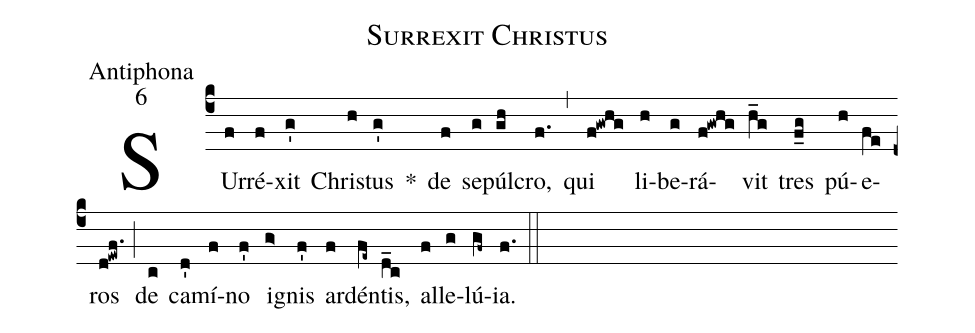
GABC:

name:Surrexit Christus;
office-part:Antiphona;
mode:6;
%%
(c4)
SUr(f)ré(f)xit(g') Chri(h)stus(g') *()
de(f) se(g)púl(gh)cro,(f.) (,)
qui(f!gwhg) li(h)be(g)rá(f!gwhg)vit(h_g) tres(f_g) pú(h)e(fe)ros(d!ewf.) (;)
de(c) ca(d')mí(f)no(f') i(g>)gnis(f') ar(f)dén(fe~)tis,(d_c) al(f)le(g)lú(gf~)ia.(f.) (::)
